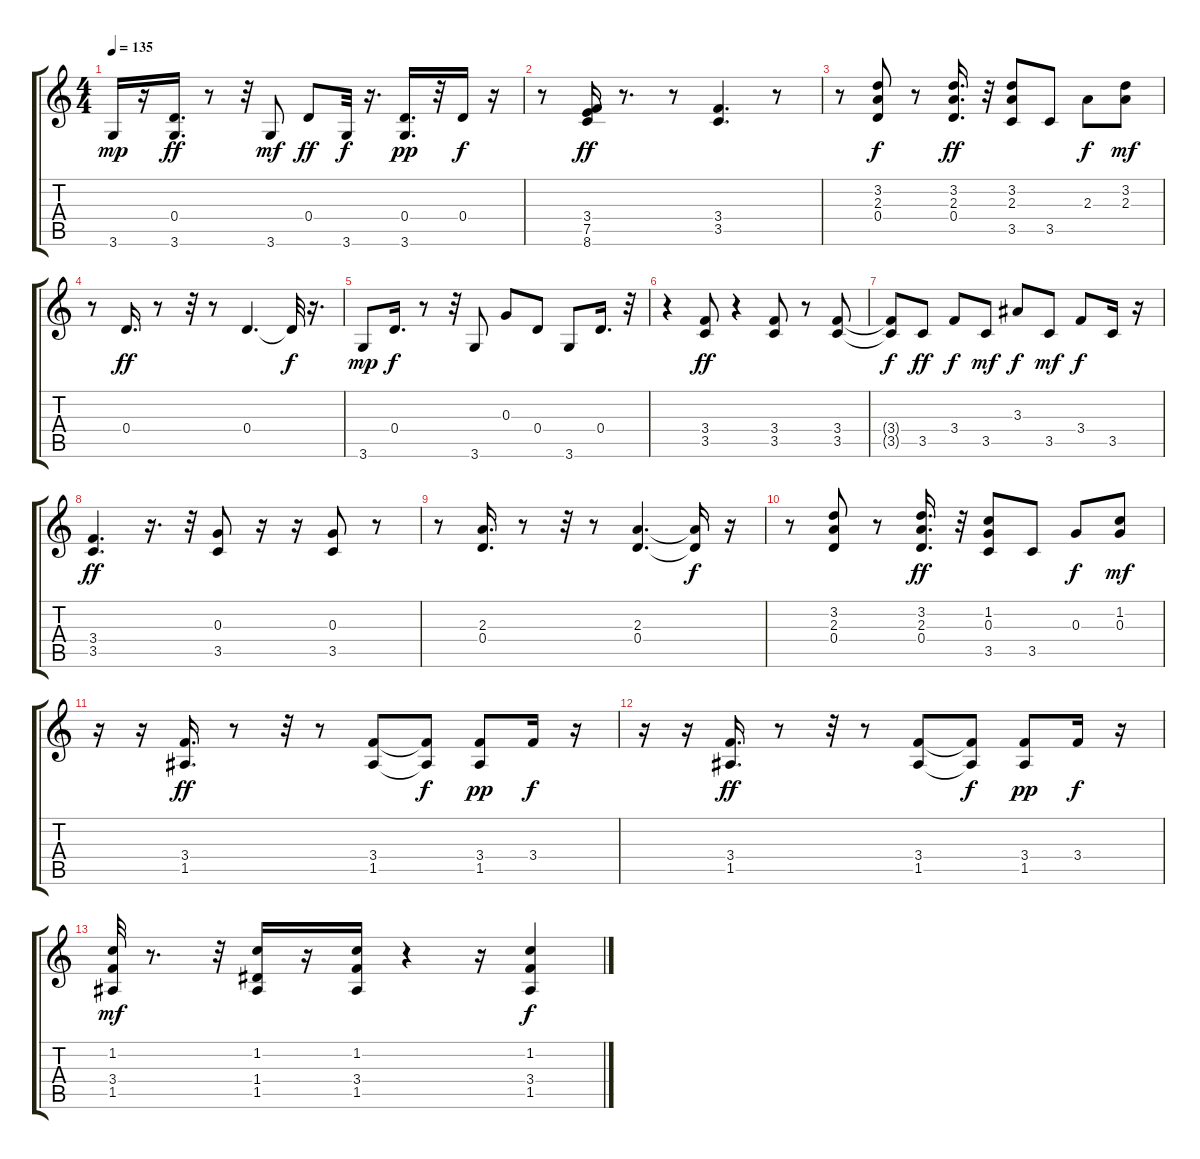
\track "" {instrument electricguitarmuted}
\staff {score tabs}
\tuning (E4 B3 G3 D3 A2 E2) {hide}
\ts (4 4)
\tempo 135
\clef g2
\ks c
3.6.16{dy mp} r.16 (0.4 3.6).16{d dy ff} r.8 r.32 3.6.8{dy mf} 0.4.8{dy ff} 3.6.32{dy f} r.16{d} (0.4 3.6).16{d dy pp} r.32 0.4.16{dy f} r.16 |
r.8 (3.4 7.5 8.6).16{dy ff} r.8{d} r.8 (3.4 3.5).4{d} r.8 |
r.8 (3.2 2.3 0.4).8{dy f} r.8 (3.2 2.3 0.4).16{d dy ff} r.32 (3.2 2.3 3.5).8 3.5.8 2.3.8{dy f} (3.2 2.3).8{dy mf} |
r.8 0.4.16{d dy ff} r.8 r.32 r.8 0.4.4{d} 0.4{t}.32{dy f} r.16{d} |
3.6.8{dy mp} 0.4.16{d dy f} r.8 r.32 3.6.8 0.3.8 0.4.8 3.6.8 0.4.16{d} r.32 |
r.4 (3.4 3.5).8{dy ff} r.4 (3.4 3.5).8 r.8 (3.4 3.5).8 |
(3.4{t} 3.5{t}).8{dy f} 3.5.8{dy ff} 3.4.8{dy f} 3.5.8{dy mf} 3.3.8{dy f} 3.5.8{dy mf} 3.4.8{dy f} 3.5.16 r.16 |
(3.4 3.5).4{d dy ff} r.16{d} r.32 (0.3 3.5).8 r.16 r.16 (0.3 3.5).8 r.8 |
r.8 (2.3 0.4).16{d} r.8 r.32 r.8 (2.3 0.4).4{d} (2.3{t} 0.4{t}).16{dy f} r.16 |
r.8 (3.2 2.3 0.4).8 r.8 (3.2 2.3 0.4).16{d dy ff} r.32 (1.2 0.3 3.5).8 3.5.8 0.3.8{dy f} (1.2 0.3).8{dy mf} |
r.16 r.16 (3.4 1.5).16{d dy ff} r.8 r.32 r.8 (3.4 1.5).8 (3.4{t} 1.5{t}).8{dy f} (3.4 1.5).8{dy pp} 3.4.16{dy f} r.16 |
r.16 r.16 (3.4 1.5).16{d dy ff} r.8 r.32 r.8 (3.4 1.5).8 (3.4{t} 1.5{t}).8{dy f} (3.4 1.5).8{dy pp} 3.4.16{dy f} r.16 |
(1.2 3.4 1.5).32{dy mf} r.8{d} r.32 (1.2 1.4 1.5).16 r.16 (1.2 3.4 1.5).16 r.4 r.16 (1.2 3.4 1.5).4{dy f}
